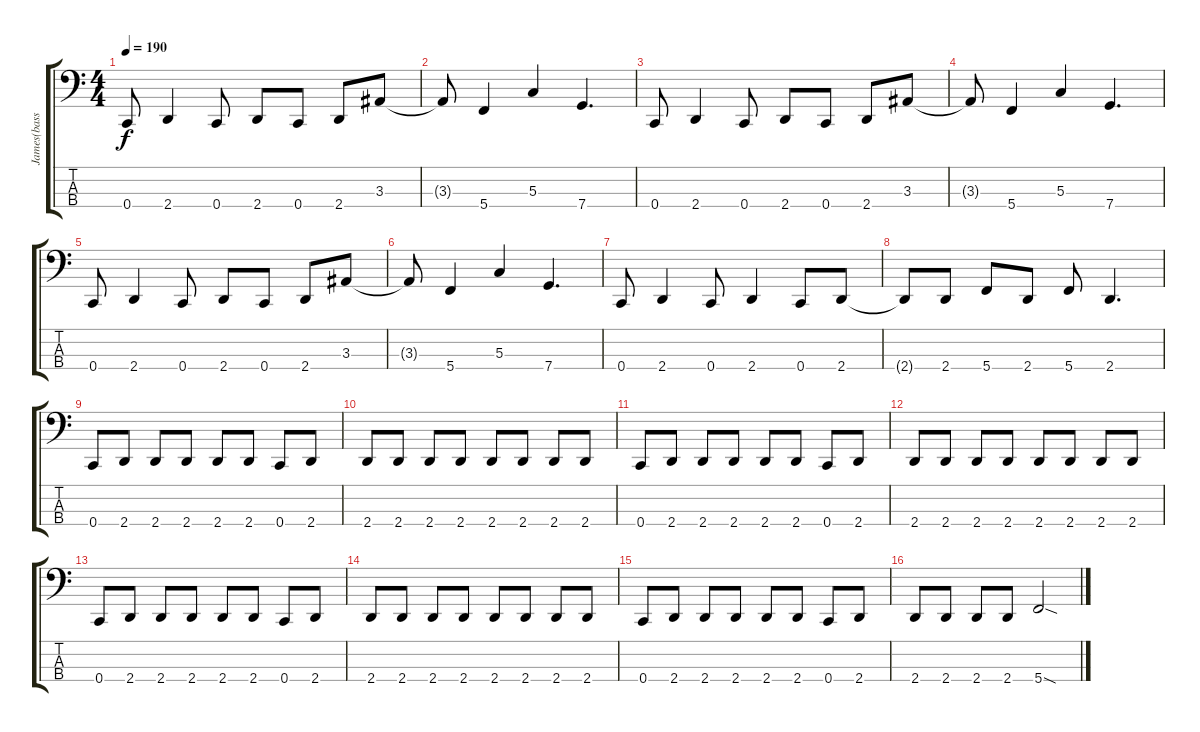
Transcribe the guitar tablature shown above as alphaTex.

\track ("James(bass)" "James(bass") {instrument electricbasspick}
\staff {score tabs}
\tuning (F2 C2 G1 C1) {hide}
\ts (4 4)
\tempo 190
\clef f4
\ks c
0.4.8{dy f} 2.4.4 0.4.8 2.4.8 0.4.8 2.4.8 3.3.8 |
3.3{t}.8 5.4.4 5.3.4 7.4.4{d} |
0.4.8 2.4.4 0.4.8 2.4.8 0.4.8 2.4.8 3.3.8 |
3.3{t}.8 5.4.4 5.3.4 7.4.4{d} |
0.4.8 2.4.4 0.4.8 2.4.8 0.4.8 2.4.8 3.3.8 |
3.3{t}.8 5.4.4 5.3.4 7.4.4{d} |
0.4.8 2.4.4 0.4.8 2.4.4 0.4.8 2.4.8 |
2.4{t}.8 2.4.8 5.4.8 2.4.8 5.4.8 2.4.4{d} |
0.4.8 2.4.8 2.4.8 2.4.8 2.4.8 2.4.8 0.4.8 2.4.8 |
2.4.8 2.4.8 2.4.8 2.4.8 2.4.8 2.4.8 2.4.8 2.4.8 |
0.4.8 2.4.8 2.4.8 2.4.8 2.4.8 2.4.8 0.4.8 2.4.8 |
2.4.8 2.4.8 2.4.8 2.4.8 2.4.8 2.4.8 2.4.8 2.4.8 |
0.4.8 2.4.8 2.4.8 2.4.8 2.4.8 2.4.8 0.4.8 2.4.8 |
2.4.8 2.4.8 2.4.8 2.4.8 2.4.8 2.4.8 2.4.8 2.4.8 |
0.4.8 2.4.8 2.4.8 2.4.8 2.4.8 2.4.8 0.4.8 2.4.8 |
2.4.8 2.4.8 2.4.8 2.4.8 5.4{sod}.2
